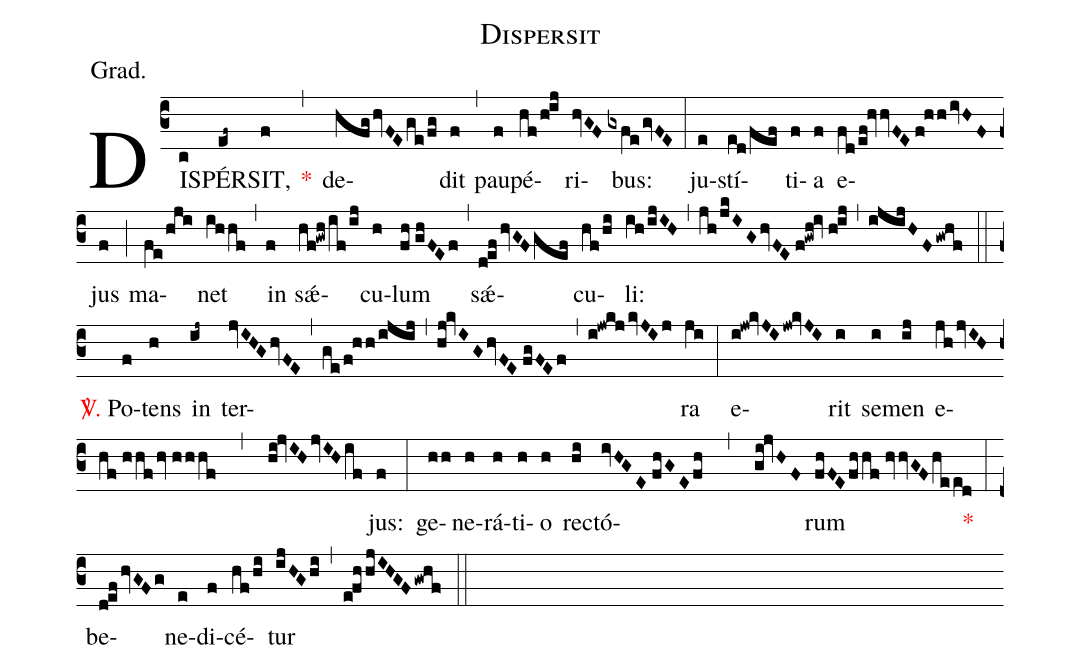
name:Dispersit;
annotation:Grad.;
mode:II.;
office-part:Gradual;
%%
(c3) DIS(c)PÉR(ef~)SIT,(f) <v>\red{*}</v>(,) de(hfg/hvFEge/fg)dit(f) (,) pau(f)pé(hf/h!ij)ri(hvGF)bus:(gxfe/gvFE) (:) ju(e)stí(ed/fef)ti(f)a(f) e(fd/ef!hvvFE//f!hhivHF)jus(f) (;) ma(fe/hji)net(ihhf) (,) in(f) s<sp>'ae</sp>(hf!gwh/if/ij)cu(h)lum(fh//ghFEf) (,) s<sp>'ae</sp>(d!ef/hvGFgef)cu(hf/hi)li:(ih/ijIH) (,) (jh/jkIGhvFE//f!gwh!iv//h!ij) (,) (ijijHFgwhf) (::) <v>\red{\Vbar.}</v> Po(f)tens(h) in(ij~) ter(jvIHGhvFE,ge/f!hh/ijij,hj!kvIGhvFE//fgFEf,i!jwkjkvJIj)ra(ji) (:) e(i!jw!kvJIjw!kvJI)rit(i) se(i)men(ij) e(jh/jvIHhf//hhfhv//hhhf , hi!jvIHjvIHif)jus:(f) (:) ge(hh)ne(h)rá(h)ti(h)o(h) rec(hi)tó(ivHGE//fhGEfh , gi!jvHF)rum(fhFEfhhf//hvvGFheed) <v>\red{*}</v>(:) be(d!ef/hvGFg)ne(e)di(f)cé(hf/hi)tur(ijHGhi) (,) (e!fhhjIHGFgwhf) (::)
